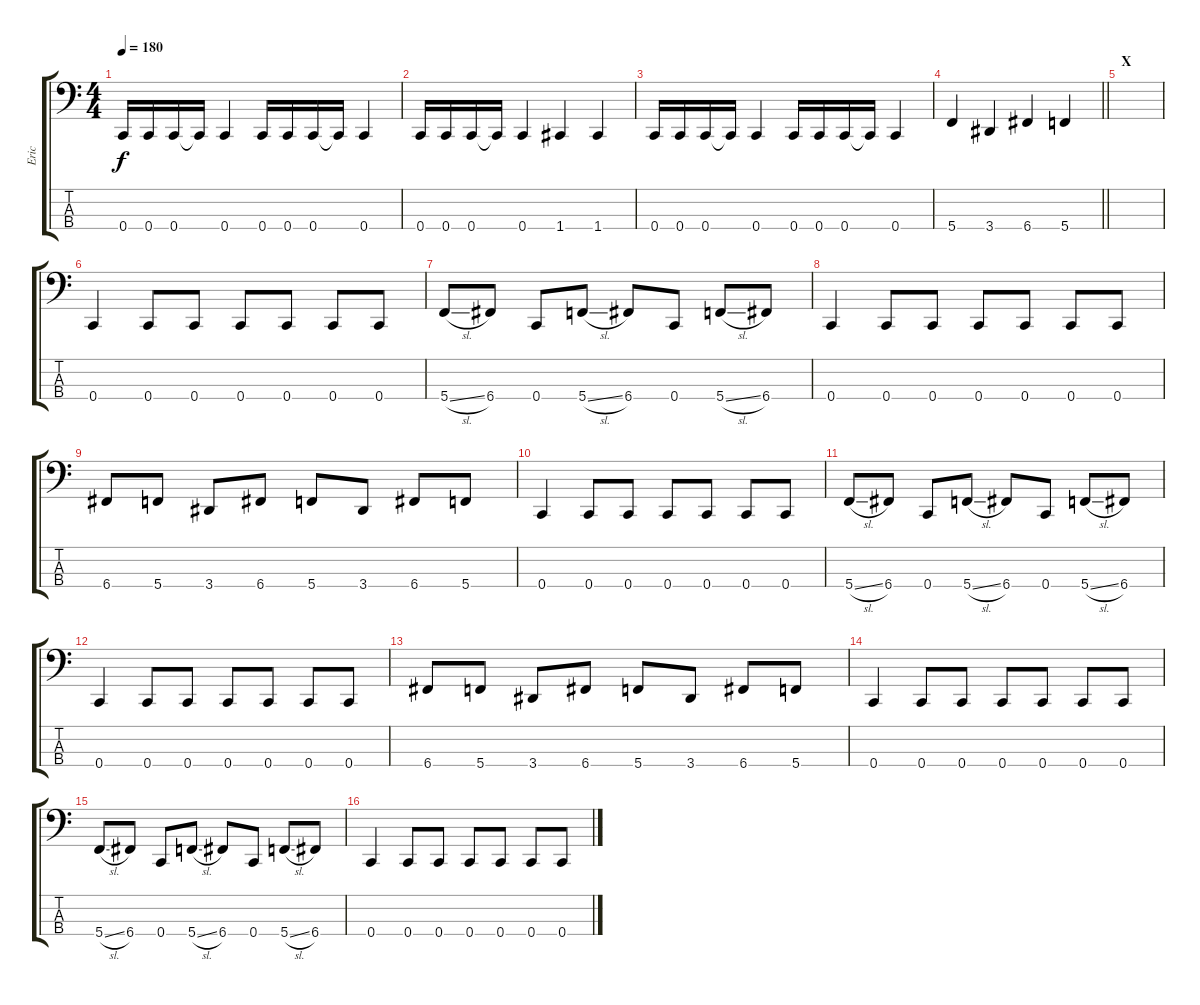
\track ("Eric" "Eric") {instrument electricbassfinger}
\staff {score tabs}
\tuning (F2 C2 G1 C1) {hide}
\ts (4 4)
\tempo 180
\clef f4
\ks c
0.4.16{dy f} 0.4.16 0.4.16 0.4{t}.16 0.4.4 0.4.16 0.4.16 0.4.16 0.4{t}.16 0.4.4 |
0.4.16 0.4.16 0.4.16 0.4{t}.16 0.4.4 1.4.4 1.4.4 |
0.4.16 0.4.16 0.4.16 0.4{t}.16 0.4.4 0.4.16 0.4.16 0.4.16 0.4{t}.16 0.4.4 |
\barLineRight lightlight
5.4.4 3.4.4 6.4.4 5.4.4 |
\section ("" "X")
|
0.4.4 0.4.8 0.4.8 0.4.8 0.4.8 0.4.8 0.4.8 |
5.4{sl}.8 6.4.8 0.4.8 5.4{sl}.8 6.4.8 0.4.8 5.4{sl}.8 6.4.8 |
0.4.4 0.4.8 0.4.8 0.4.8 0.4.8 0.4.8 0.4.8 |
6.4.8 5.4.8 3.4.8 6.4.8 5.4.8 3.4.8 6.4.8 5.4.8 |
0.4.4 0.4.8 0.4.8 0.4.8 0.4.8 0.4.8 0.4.8 |
5.4{sl}.8 6.4.8 0.4.8 5.4{sl}.8 6.4.8 0.4.8 5.4{sl}.8 6.4.8 |
0.4.4 0.4.8 0.4.8 0.4.8 0.4.8 0.4.8 0.4.8 |
6.4.8 5.4.8 3.4.8 6.4.8 5.4.8 3.4.8 6.4.8 5.4.8 |
0.4.4 0.4.8 0.4.8 0.4.8 0.4.8 0.4.8 0.4.8 |
5.4{sl}.8 6.4.8 0.4.8 5.4{sl}.8 6.4.8 0.4.8 5.4{sl}.8 6.4.8 |
0.4.4 0.4.8 0.4.8 0.4.8 0.4.8 0.4.8 0.4.8
